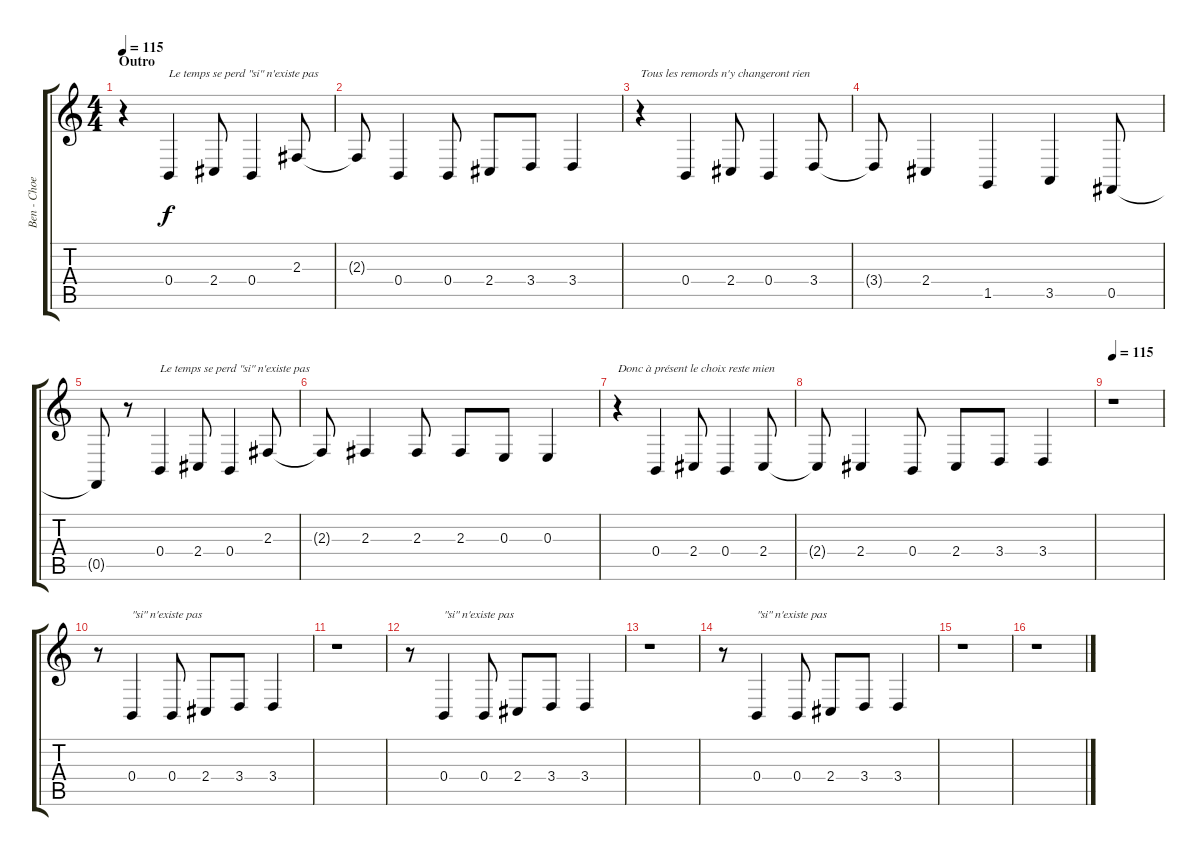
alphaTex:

\track ("Ben - Choeurs" "Ben - Choe") {instrument synthbrass1}
\staff {score tabs}
\tuning (Db4 Ab3 E3 B2 Gb2 B1) {hide}
\ts (4 4)
\section ("" "Outro")
\tempo 115
\clef g2
\ks c
r.4{dy f volume 16 balance 8 instrument synthbrass1} 0.4.4{txt "Le temps se perd \"si\" n'existe pas"} 2.4.8 0.4.4 2.3.8 |
2.3{t}.8 0.4.4 0.4.8 2.4.8 3.4.8 3.4.4 |
r.4{txt "Tous les remords n'y changeront rien"} 0.4.4 2.4.8 0.4.4 3.4.8 |
3.4{t}.8 2.4.4 1.5.4 3.5.4 0.5.8 |
0.5{t}.8 r.8 0.4.4{txt "Le temps se perd \"si\" n'existe pas"} 2.4.8 0.4.4 2.3.8 |
2.3{t}.8 2.3.4 2.3.8 2.3.8 0.3.8 0.3.4 |
r.4{txt "Donc à présent le choix reste mien"} 0.4.4 2.4.8 0.4.4 2.4.8 |
2.4{t}.8 2.4.4 0.4.8 2.4.8 3.4.8 3.4.4 |
\section ("" "")
\tempo 115
r.1 |
r.8 0.4.4{txt "\"si\" n'existe pas"} 0.4.8 2.4.8 3.4.8 3.4.4 |
r.1 |
r.8 0.4.4{txt "\"si\" n'existe pas"} 0.4.8 2.4.8 3.4.8 3.4.4 |
r.1 |
r.8 0.4.4{txt "\"si\" n'existe pas"} 0.4.8 2.4.8 3.4.8 3.4.4 |
r.1 |
r.1
